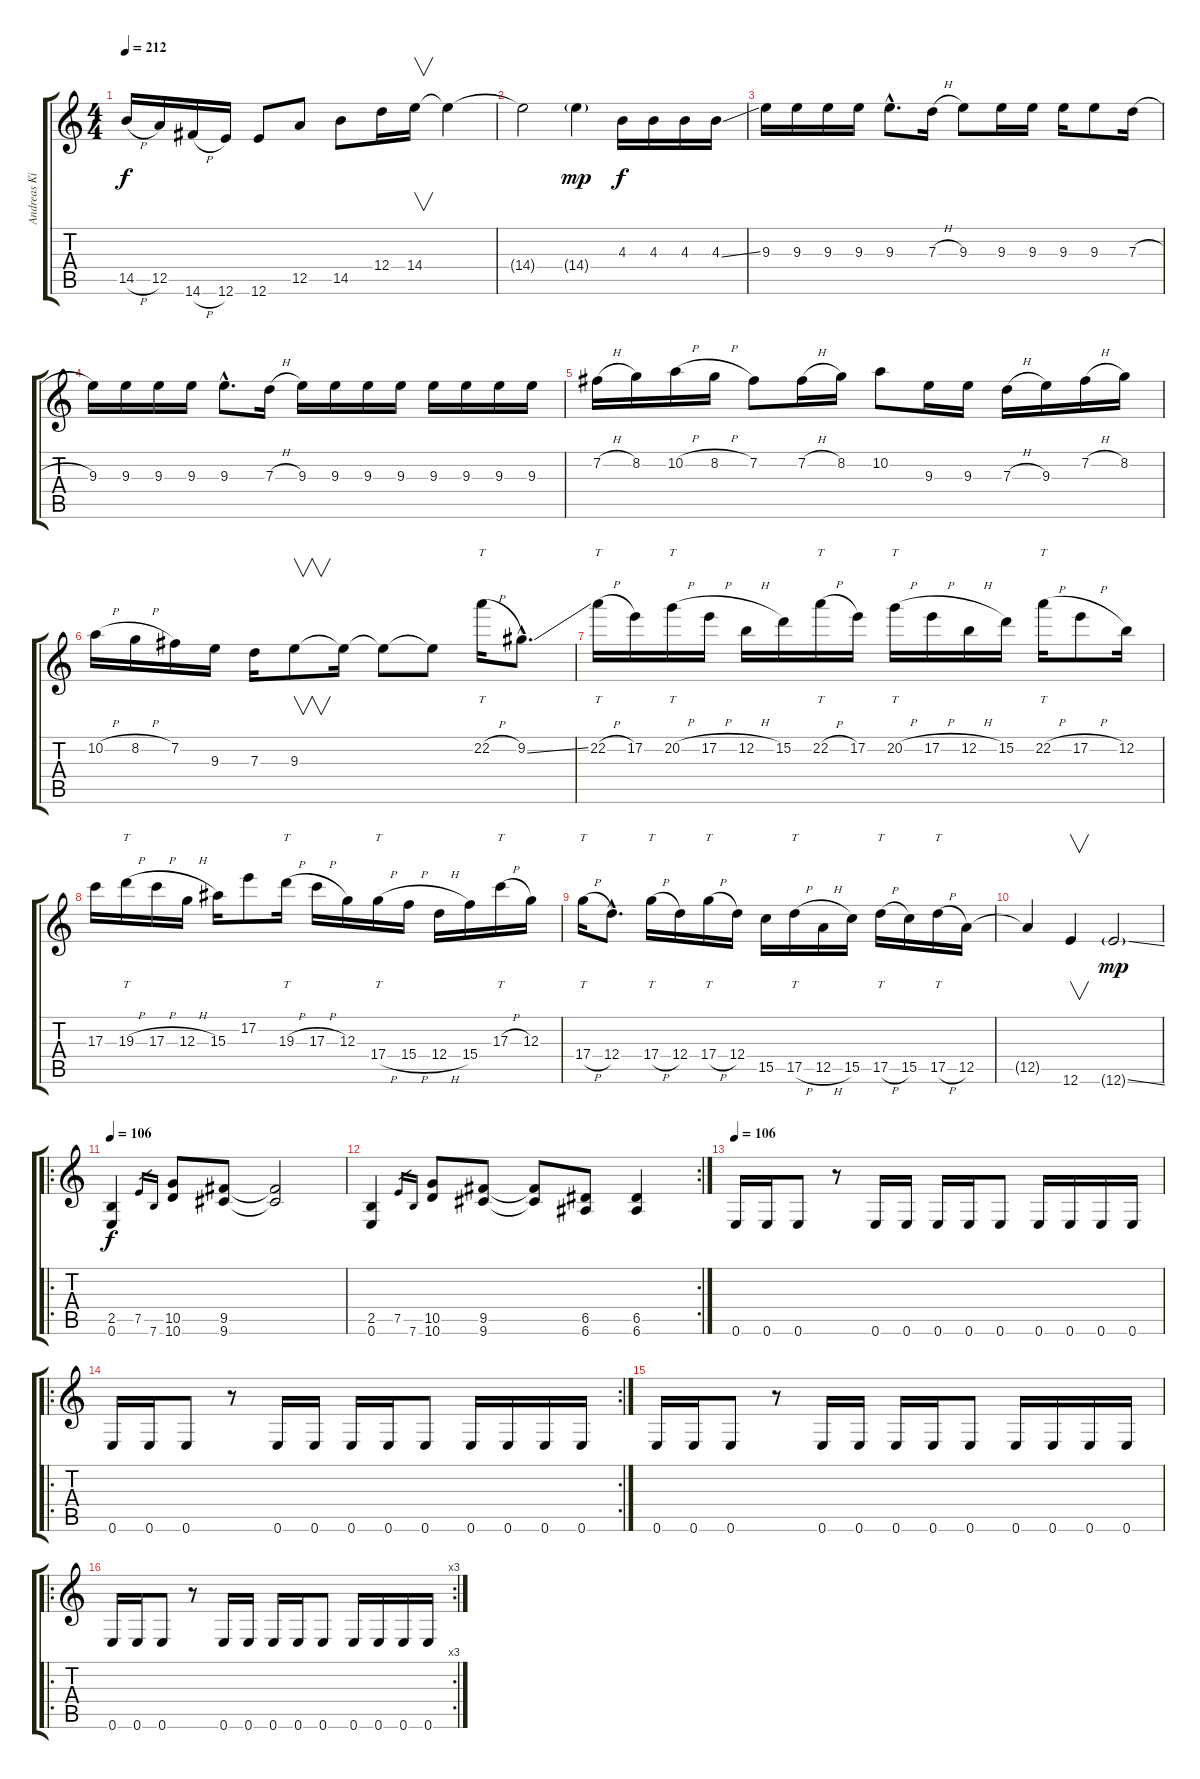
\track ("Andreas Kisser" "Andreas Ki") {instrument distortionguitar}
\staff {score tabs}
\tuning (E4 B3 G3 D3 A2 E2) {hide}
\ts (4 4)
\tempo 212
\clef g2
\ks c
14.5{h}.16{dy f} 12.5.16 14.6{h}.16 12.6.16 12.6.8 12.5.8 14.5.8 12.4.16 14.4.16{v} 14.4{t}.4 |
14.4{t}.2 14.4{g}.4{dy mp} 4.3.16{dy f} 4.3.16 4.3.16 4.3{ss}.16 |
9.3.16 9.3.16 9.3.16 9.3.16 9.3{hac}.8{d} 7.3{h}.16 9.3.8 9.3.16 9.3.16 9.3.16 9.3.8 7.3{h}.16 |
9.3.16 9.3.16 9.3.16 9.3.16 9.3{hac}.8{d} 7.3{h}.16 9.3.16 9.3.16 9.3.16 9.3.16 9.3.16 9.3.16 9.3.16 9.3.16 |
7.2{h}.16 8.2.16 10.2{h}.16 8.2{h}.16 7.2.8 7.2{h}.16 8.2.16 10.2.8 9.3.16 9.3.16 7.3{h}.16 9.3.16 7.2{h}.16 8.2.16 |
10.2{h}.16 8.2{h}.16 7.2.16 9.3.16 7.3.16 9.3.8{v} 9.3{t}.16 9.3{t}.8 9.3{t}.8 22.2{h}.16{tt} 9.2{ss hac}.8{d} |
22.2{h}.16{tt} 17.2.16 20.2{h}.16{tt} 17.2{h}.16 12.2{h}.16 15.2.16 22.2{h}.16{tt} 17.2.16 20.2{h}.16{tt} 17.2{h}.16 12.2{h}.16 15.2.16 22.2{h}.16{tt} 17.2{h}.8 12.2.16 |
17.3.16 19.3{h}.16{tt} 17.3{h}.16 12.3{h}.16 15.3.16 17.2.8 19.3{h}.16{tt} 17.3{h}.16 12.3.16 17.4{h}.16{tt} 15.4{h}.16 12.4{h}.16 15.4.16 17.3{h}.16{tt} 12.3.16 |
17.4{h}.16{tt} 12.4{hac}.8{d} 17.4{h}.16{tt} 12.4.16 17.4{h}.16{tt} 12.4.16 15.5.16 17.5{h}.16{tt} 12.5{h}.16 15.5.16 17.5{h}.16{tt} 15.5.16 17.5{h}.16{tt} 12.5.16 |
12.5{t}.4 12.6.4{v} 12.6{ss g}.2{dy mp} |
\ro
\tempo 106
(2.5 0.6).4{dy f} 7.5.16{gr} 7.6.16{gr} (10.5 10.6).8 (9.5 9.6).8 (9.5{t} 9.6{t}).2 |
\rc 2
(2.5 0.6).4 7.5.16{gr} 7.6.16{gr} (10.5 10.6).8 (9.5 9.6).8 (9.5{t} 9.6{t}).8 (6.5 6.6).8 (6.5 6.6).4 |
\tempo 106
0.6.16 0.6.16 0.6.8 r.8 0.6.16 0.6.16 0.6.16 0.6.16 0.6.8 0.6.16 0.6.16 0.6.16 0.6.16 |
\ro
\rc 2
0.6.16 0.6.16 0.6.8 r.8 0.6.16 0.6.16 0.6.16 0.6.16 0.6.8 0.6.16 0.6.16 0.6.16 0.6.16 |
0.6.16 0.6.16 0.6.8 r.8 0.6.16 0.6.16 0.6.16 0.6.16 0.6.8 0.6.16 0.6.16 0.6.16 0.6.16 |
\ro
\rc 3
0.6.16 0.6.16 0.6.8 r.8 0.6.16 0.6.16 0.6.16 0.6.16 0.6.8 0.6.16 0.6.16 0.6.16 0.6.16
